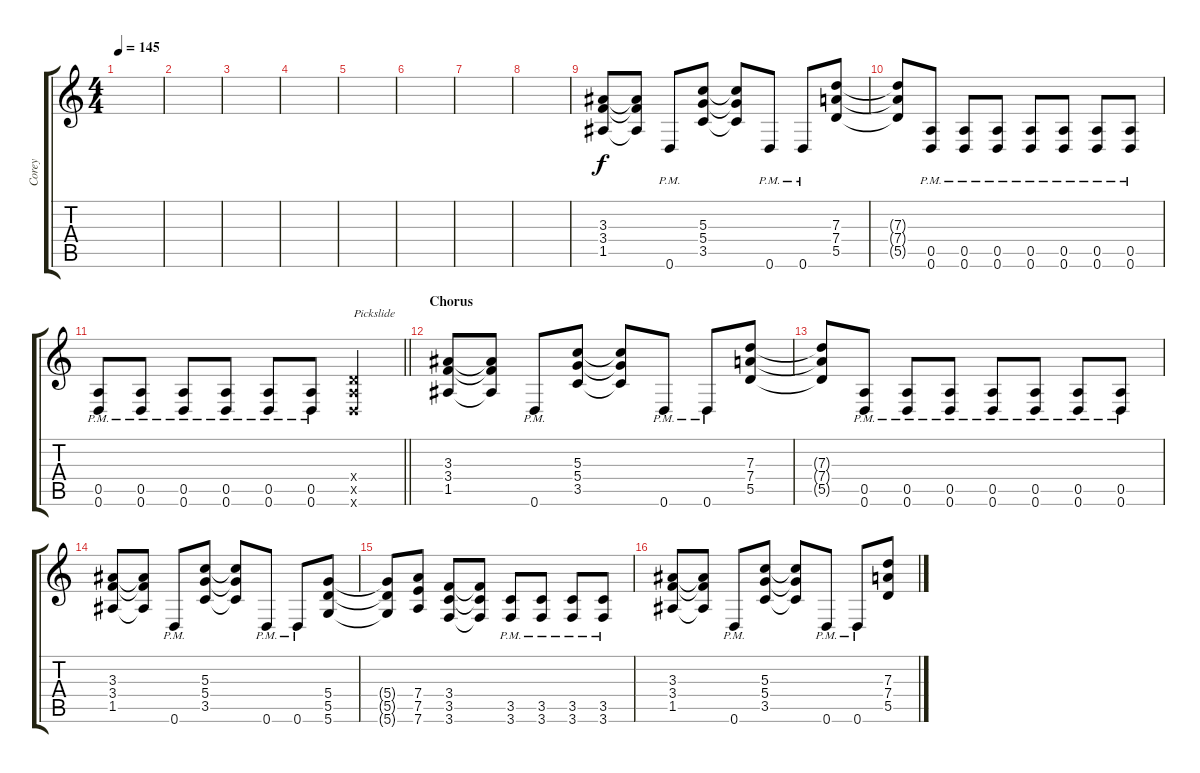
\track ("Corey" "Corey") {instrument distortionguitar}
\staff {score tabs}
\tuning (E4 B3 G3 D3 A2 D2) {hide}
\ts (4 4)
\tempo 145
\clef g2
\ks c
|
|
|
|
|
|
|
|
(3.3 3.4 1.5).8 (3.3{t} 3.4{t} 1.5{t}).8 0.6{pm}.8 (5.3 5.4 3.5).8 (5.3{t} 5.4{t} 3.5{t}).8 0.6{pm}.8 0.6{pm}.8 (7.3 7.4 5.5).8 |
(7.3{t} 7.4{t} 5.5{t}).8 (0.5{pm} 0.6{pm}).8 (0.5{pm} 0.6{pm}).8 (0.5{pm} 0.6{pm}).8 (0.5{pm} 0.6{pm}).8 (0.5{pm} 0.6{pm}).8 (0.5{pm} 0.6{pm}).8 (0.5{pm} 0.6{pm}).8 |
\barLineRight lightlight
(0.5{pm} 0.6{pm}).8 (0.5{pm} 0.6{pm}).8 (0.5{pm} 0.6{pm}).8 (0.5{pm} 0.6{pm}).8 (0.5{pm} 0.6{pm}).8 (0.5{pm} 0.6{pm}).8 (0.4{x} 0.5{x} 0.6{x}).4{txt "Pickslide"} |
\section ("" "Chorus")
(3.3 3.4 1.5).8 (3.3{t} 3.4{t} 1.5{t}).8 0.6{pm}.8 (5.3 5.4 3.5).8 (5.3{t} 5.4{t} 3.5{t}).8 0.6{pm}.8 0.6{pm}.8 (7.3 7.4 5.5).8 |
(7.3{t} 7.4{t} 5.5{t}).8 (0.5{pm} 0.6{pm}).8 (0.5{pm} 0.6{pm}).8 (0.5{pm} 0.6{pm}).8 (0.5{pm} 0.6{pm}).8 (0.5{pm} 0.6{pm}).8 (0.5{pm} 0.6{pm}).8 (0.5{pm} 0.6{pm}).8 |
(3.3 3.4 1.5).8 (3.3{t} 3.4{t} 1.5{t}).8 0.6{pm}.8 (5.3 5.4 3.5).8 (5.3{t} 5.4{t} 3.5{t}).8 0.6{pm}.8 0.6{pm}.8 (5.4 5.5 5.6).8 |
(5.4{t} 5.5{t} 5.6{t}).8 (7.4 7.5 7.6).8 (3.4 3.5 3.6).8 (3.4{t} 3.5{t} 3.6{t}).8 (3.5{pm} 3.6{pm}).8 (3.5{pm} 3.6{pm}).8 (3.5{pm} 3.6{pm}).8 (3.5{pm} 3.6{pm}).8 |
(3.3 3.4 1.5).8 (3.3{t} 3.4{t} 1.5{t}).8 0.6{pm}.8 (5.3 5.4 3.5).8 (5.3{t} 5.4{t} 3.5{t}).8 0.6{pm}.8 0.6{pm}.8 (7.3 7.4 5.5).8
